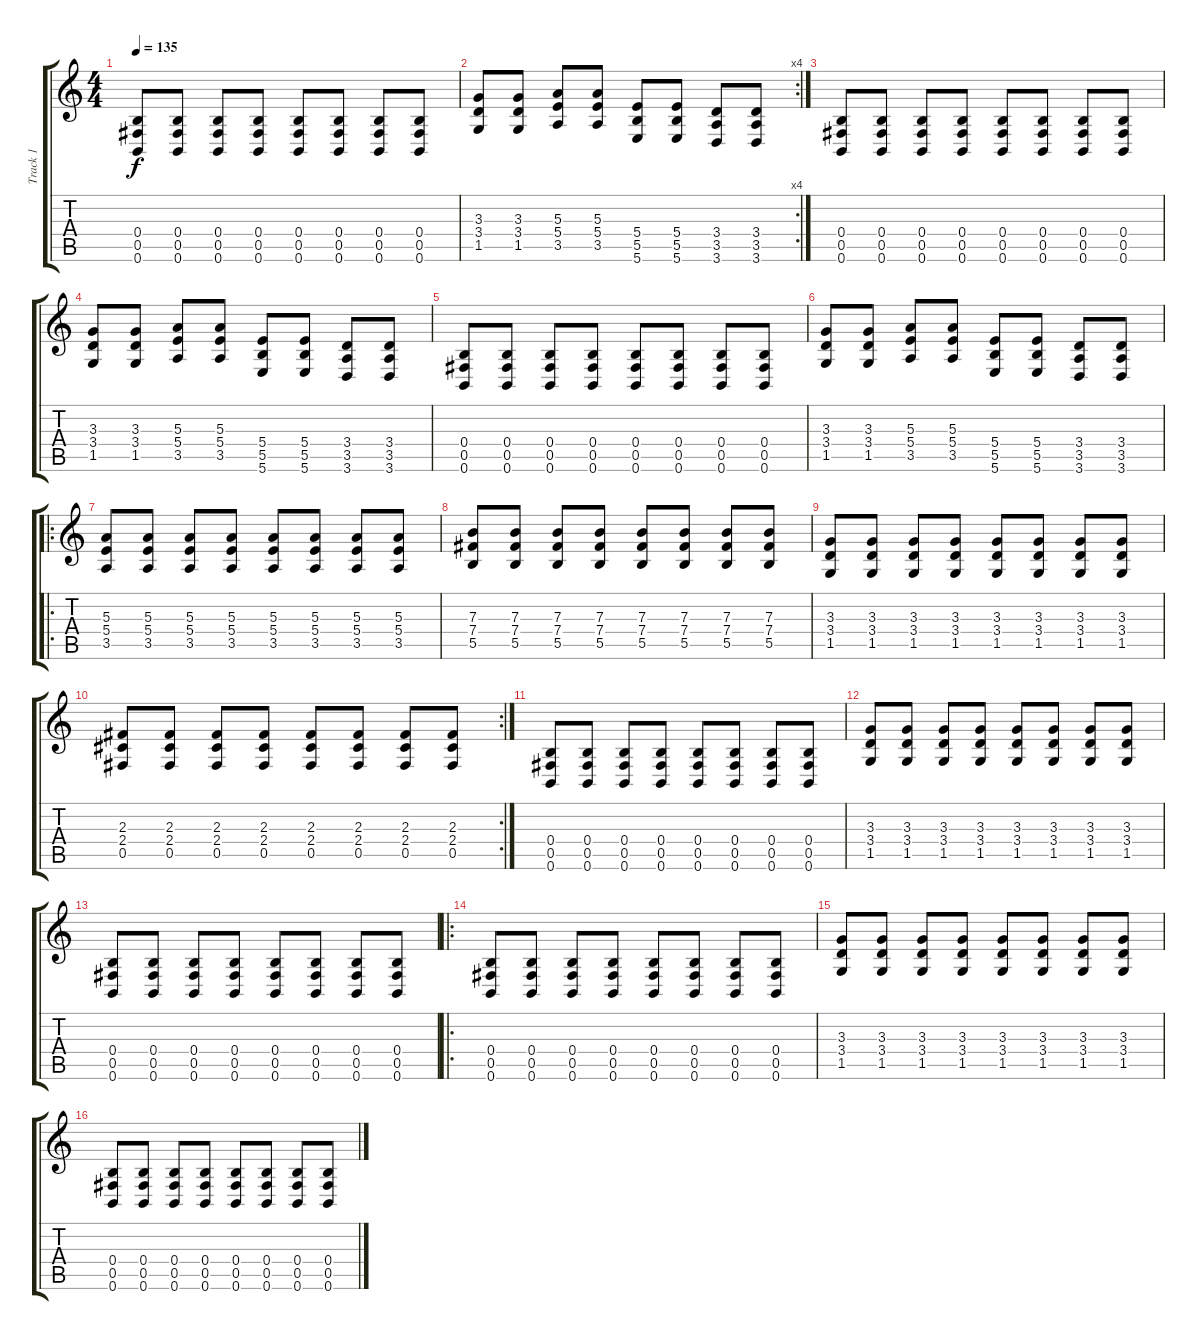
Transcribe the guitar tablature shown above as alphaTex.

\track ("Track 1" "Track 1") {instrument distortionguitar}
\staff {score tabs}
\tuning (Db4 Ab3 E3 B2 Gb2 B1) {hide}
\ts (4 4)
\tempo 135
\clef g2
\ks c
(0.4 0.5 0.6).8{dy f} (0.4 0.5 0.6).8 (0.4 0.5 0.6).8 (0.4 0.5 0.6).8 (0.4 0.5 0.6).8 (0.4 0.5 0.6).8 (0.4 0.5 0.6).8 (0.4 0.5 0.6).8 |
\rc 4
(3.3 3.4 1.5).8 (3.3 3.4 1.5).8 (5.3 5.4 3.5).8 (5.3 5.4 3.5).8 (5.4 5.5 5.6).8 (5.4 5.5 5.6).8 (3.4 3.5 3.6).8 (3.4 3.5 3.6).8 |
(0.4 0.5 0.6).8 (0.4 0.5 0.6).8 (0.4 0.5 0.6).8 (0.4 0.5 0.6).8 (0.4 0.5 0.6).8 (0.4 0.5 0.6).8 (0.4 0.5 0.6).8 (0.4 0.5 0.6).8 |
(3.3 3.4 1.5).8 (3.3 3.4 1.5).8 (5.3 5.4 3.5).8 (5.3 5.4 3.5).8 (5.4 5.5 5.6).8 (5.4 5.5 5.6).8 (3.4 3.5 3.6).8 (3.4 3.5 3.6).8 |
(0.4 0.5 0.6).8 (0.4 0.5 0.6).8 (0.4 0.5 0.6).8 (0.4 0.5 0.6).8 (0.4 0.5 0.6).8 (0.4 0.5 0.6).8 (0.4 0.5 0.6).8 (0.4 0.5 0.6).8 |
(3.3 3.4 1.5).8 (3.3 3.4 1.5).8 (5.3 5.4 3.5).8 (5.3 5.4 3.5).8 (5.4 5.5 5.6).8 (5.4 5.5 5.6).8 (3.4 3.5 3.6).8 (3.4 3.5 3.6).8 |
\ro
(5.3 5.4 3.5).8 (5.3 5.4 3.5).8 (5.3 5.4 3.5).8 (5.3 5.4 3.5).8 (5.3 5.4 3.5).8 (5.3 5.4 3.5).8 (5.3 5.4 3.5).8 (5.3 5.4 3.5).8 |
(7.3 7.4 5.5).8 (7.3 7.4 5.5).8 (7.3 7.4 5.5).8 (7.3 7.4 5.5).8 (7.3 7.4 5.5).8 (7.3 7.4 5.5).8 (7.3 7.4 5.5).8 (7.3 7.4 5.5).8 |
(3.3 3.4 1.5).8 (3.3 3.4 1.5).8 (3.3 3.4 1.5).8 (3.3 3.4 1.5).8 (3.3 3.4 1.5).8 (3.3 3.4 1.5).8 (3.3 3.4 1.5).8 (3.3 3.4 1.5).8 |
\rc 2
(2.3 2.4 0.5).8 (2.3 2.4 0.5).8 (2.3 2.4 0.5).8 (2.3 2.4 0.5).8 (2.3 2.4 0.5).8 (2.3 2.4 0.5).8 (2.3 2.4 0.5).8 (2.3 2.4 0.5).8 |
(0.4 0.5 0.6).8 (0.4 0.5 0.6).8 (0.4 0.5 0.6).8 (0.4 0.5 0.6).8 (0.4 0.5 0.6).8 (0.4 0.5 0.6).8 (0.4 0.5 0.6).8 (0.4 0.5 0.6).8 |
(3.3 3.4 1.5).8 (3.3 3.4 1.5).8 (3.3 3.4 1.5).8 (3.3 3.4 1.5).8 (3.3 3.4 1.5).8 (3.3 3.4 1.5).8 (3.3 3.4 1.5).8 (3.3 3.4 1.5).8 |
(0.4 0.5 0.6).8 (0.4 0.5 0.6).8 (0.4 0.5 0.6).8 (0.4 0.5 0.6).8 (0.4 0.5 0.6).8 (0.4 0.5 0.6).8 (0.4 0.5 0.6).8 (0.4 0.5 0.6).8 |
\ro
(0.4 0.5 0.6).8 (0.4 0.5 0.6).8 (0.4 0.5 0.6).8 (0.4 0.5 0.6).8 (0.4 0.5 0.6).8 (0.4 0.5 0.6).8 (0.4 0.5 0.6).8 (0.4 0.5 0.6).8 |
(3.3 3.4 1.5).8 (3.3 3.4 1.5).8 (3.3 3.4 1.5).8 (3.3 3.4 1.5).8 (3.3 3.4 1.5).8 (3.3 3.4 1.5).8 (3.3 3.4 1.5).8 (3.3 3.4 1.5).8 |
(0.4 0.5 0.6).8 (0.4 0.5 0.6).8 (0.4 0.5 0.6).8 (0.4 0.5 0.6).8 (0.4 0.5 0.6).8 (0.4 0.5 0.6).8 (0.4 0.5 0.6).8 (0.4 0.5 0.6).8
